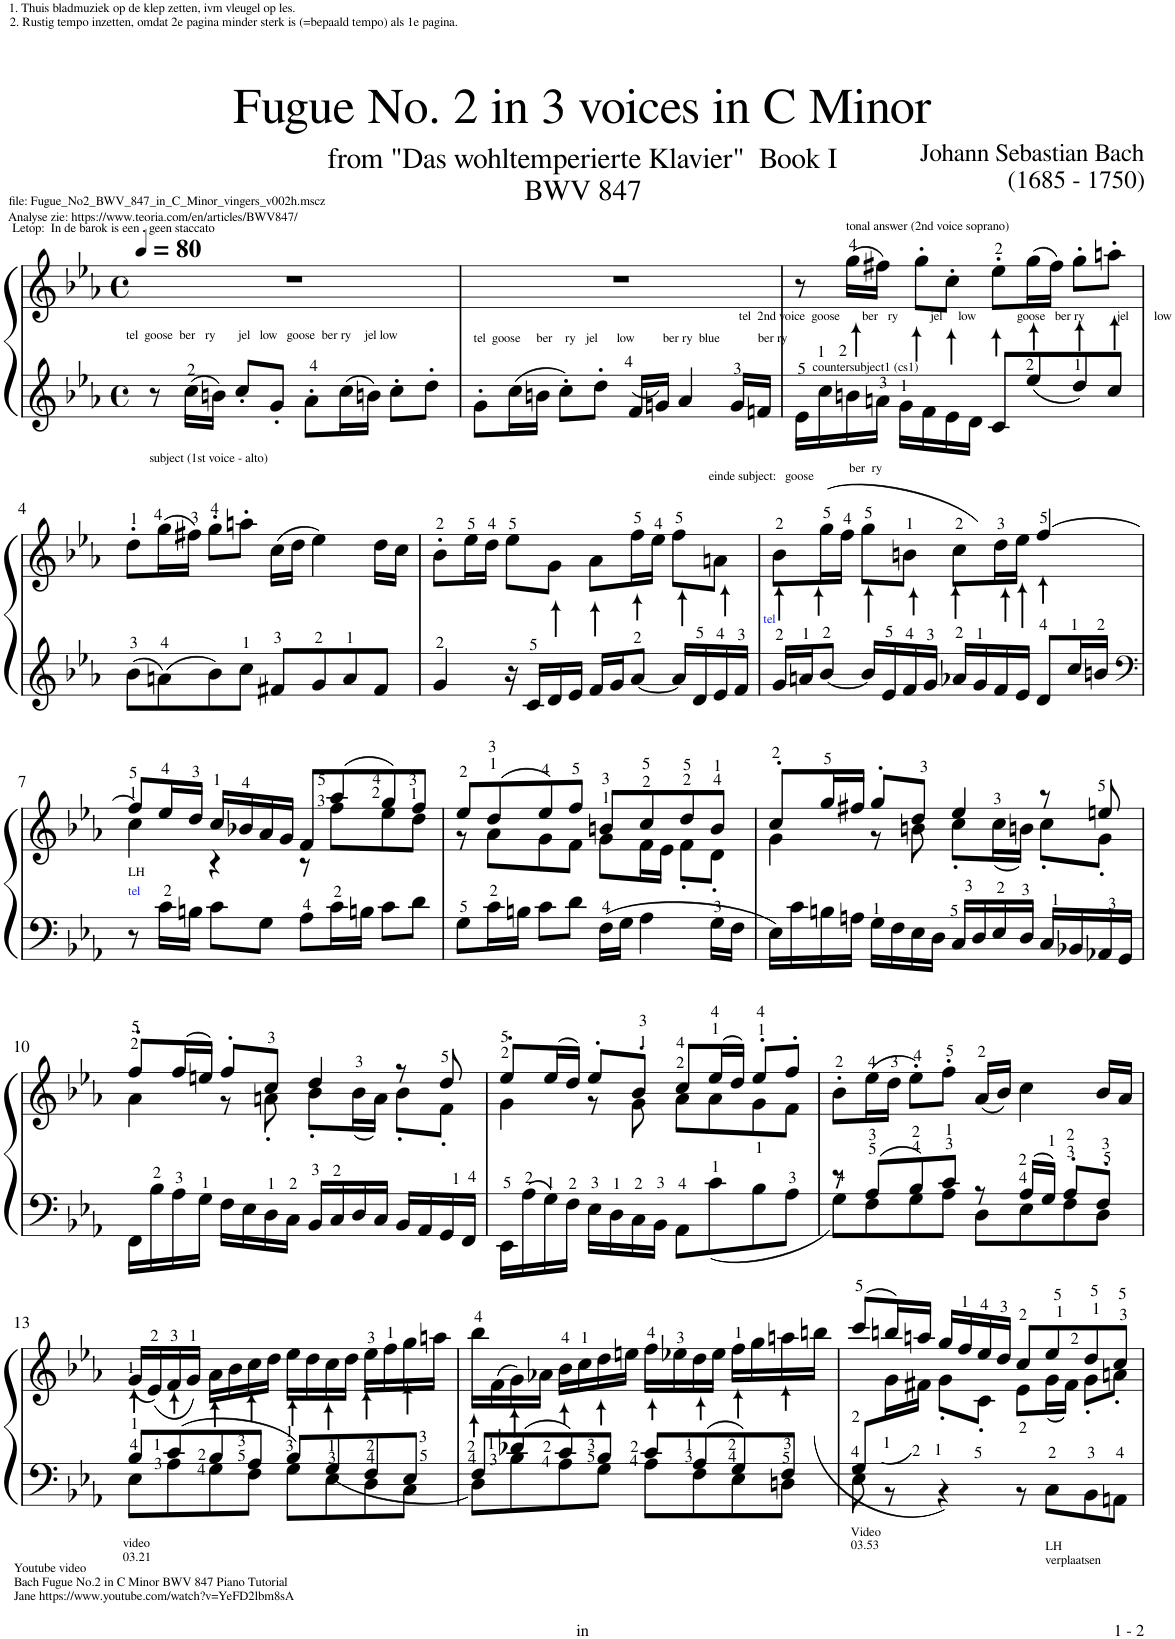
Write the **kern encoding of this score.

**kern	**kern
*part1	*part1
*staff2	*staff1
*I"Piano	*
*I'Pno.	*
*clefG2	*clefG2
*k[b-e-a-]	*k[b-e-a-]
*M4/4	*M4/4
*met(c)	*met(c)
*MM80	*MM80
=1	=1
!	!LO:TX:a:t=file&colon; Fugue_No2_BWV_847_in_C_Minor_vingers_v002h.mscz
!	!LO:TX:a:t=Letop&colon;  In de barok is een
!	!LO:TX:a:B:t=.
!	!LO:TX:a:t=geen staccato
!	!LO:TX:a:t=Analyse zie&colon; https&colon;//www.teoria.com/en/articles/BWV847/
!LO:TX:a:t=tel  goose  ber   ry       jel   low   goose  ber ry    jel low	!
!LO:TX:b:t=subject (1st voice - alto)	!
8r	1r
!LO:TX:a:t=1. Thuis bladmuziek op de klep zetten, ivm vleugel op les.	!
!LO:TX:a:t=2. Rustig tempo inzetten, omdat 2e pagina minder sterk is (=bepaald tempo) als 1e pagina.	!
16cc\LL	.
16bn\JJ	.
8cc'/L	.
8g'/J	.
8a-'\L	.
16cc\L	.
16bn\JJ	.
8cc'\L	.
8dd'\J	.
=2	=2
!LO:TX:a:t=tel  goose     ber    ry   jel      low         ber ry  blue            ber ry	!
8g'\L	1r
16cc\L	.
16bn\JJ	.
8cc'\L	.
8dd'\J	.
16f/LL	.
16gn/JJ	.
4a-/	.
16g/LL	.
16fn/JJ	.
=3	=3
!LO:TX:a:t=tel  2nd voice  goose       ber   ry          jel     low             goose   ber ry          jel        low	!
!LO:TX:b:t=einde subject&colon;   goose	!
16e-\LL	8r
!LO:TX:a:t=countersubject1 (cs1)	!
16cc\	.
!	!LO:TX:a:t=tonal answer (2nd voice soprano)
!LO:TX:b:t=ber  ry	!
16bn\	(16gg::\LL
16an\JJ	16ff#X\JJ)
16g\LL	8gg::'\L
16f\	.
16e-\	8cc::'\J
16d\JJ	.
8c/L	8ee-::'\L
8ee-/	(16gg::\L
.	16ff#\JJ)
8dd/	8gg::'\L
8cc/J	8aan::'\J
!!LO:LB:g=z
=4	=4
8b->\L	8dd'\L
8an>\	(16gg\L
.	16ff#X\JJ)
8b-\	8gg'\L
8cc>\J	8aan'\J
8f#X>/L	(16cc\LL
.	16dd\JJ
8g>/	4ee-\)
8a>/	.
8f#/J	16dd\LL
.	16cc\JJ
=5	=5
4g>/	8b-'\L
.	16ee-\L
.	16dd\JJ
16r	8ee-\L
16c>/LL	.
16d/	8g::\J
16e-/JJ	.
16f/LL	8a-::\L
16g/J	.
[8a->/J	16ff::\L
.	16ee-\JJ
16a-/LL]	8ff::\L
16d>/	.
16e->/	8an::\J
16f>/JJ	.
=6	=6
!	!LO:TX:b:color=#111CEA:t=tel
16g>/LL	8b-::\L
16an>/J	.
[8b->/J	16gg::\L
.	16ff\JJ
16b-/LL]	8gg::\L
16e->/	.
16f>/	8bn::\J
16g>/JJ	.
16a-X>/LL	8cc::\L
16g>/	.
16f/	16dd::\L
16e-/JJ	16ee-::\JJ
8d>/L	[4ff::/
16cc>/L	.
16bn>/JJ	.
!!LO:LB:g=z
=7	=7
*clefF4	*
*	*^
!	!LO:TX:b:t=LH	!
!	!LO:TX:b:color=#111CEA:t=tel	!
8r	8ff/L]	4cc\
16c>\LL	16ee-/L	.
16Bn\JJ	16dd/JJ	.
8c\L	16cc/LL	4r
.	16b-X/	.
8G\J	16a-/	.
.	16g/JJ	.
8A->\L	8f/L	8r
16c>\L	(8aa-/	8ff>\L
16Bn\JJ	.	.
8c\L	8gg/)	8ee->\
8d\J	8ff/J	8dd>\J
=8	=8	=8
8G>\L	8ee-/L	8r
16c>\L	(8dd/	8a->\L
16Bn\JJ	.	.
8c\L	8ee-/)	8g\
8d\J	8ff/J	8f\J
16F>\LL	8bn/L	8g>\L
16G\JJ	.	.
4A-\	8cc/	16f>\L
.	.	16e-\JJ
.	8dd/	8f'\L
16G>\LL	8b/J	8d'\J
16F\JJ	.	.
=9	=9	=9
16E-\LL	8cc'/L	4g\
16c\	.	.
16Bn\	16gg/L	.
16An\JJ	16ff#X/JJ	.
16G>\LL	8gg'/L	8r
16F\	.	.
16E-\	8dd/J	8bn\
16D\JJ	.	.
16C>/LL	4ee-/	8cc'\L
16D>/	.	.
16E->/	.	(16cc\L
16D>/JJ	.	16bn\JJ)
16C>/LL	8r	8cc'\L
16BB-X/	.	.
16AA-X>/	8een/	8g'\J
16GG/JJ	.	.
!!LO:LB:g=z	!!
=10	=10	=10
16FF\LL	8ff'/L	4a->\
16B->\	.	.
16A->\	(16ff/L	.
16G>\JJ	16een/JJ)	.
16F\LL	8ff'/L	8r
16E-\	.	.
16D>\	8cc/J	8an'\
16C>\JJ	.	.
16BB->/LL	4dd/	8b-'\L
16C>/	.	.
16D/	.	(16b->\L
16C/JJ	.	16a\JJ)
16BB-/LL	8r	8b-'\L
16AA-/	.	.
16GG>/	8dd/	8f'\J
16FF>/JJ	.	.
=11	=11	=11
16EE->\LL	8ee-'/L	4g>\
16A->\	.	.
16G>\	(16ee-/L	.
16F>\JJ	16dd/JJ)	.
16E->\LL	8ee-'/L	8r
16D>\	.	.
16C>\	8b-'/J	8g>\
16BB->\JJ	.	.
8AA->\L	8cc/L	8a->\L
8c>\	(16ee-/L	8a->\
.	16dd/JJ)	.
8B-\	8ee-'/L	8g>\
8A->\J	8ff'/J	8f\J
*	*v	*v
=12	=12
*^	*
8r	8G>\L	8b-'\L
8A-/L	8F\	(16ee-\L
.	.	16dd\JJ
8B-/	8G>\	8ee-'\L)
8c/J	8A-\J	8ff'\J
8r	8D\L	(16a-/LL
.	.	16b-/JJ)
16A-/LL	8E->\	4cc\
16G/JJ	.	.
8A-'/L	8F\	.
8F'/J	8D\J	16b-/LL
.	.	16a-/JJ
!!LO:LB:g=z
=13	=13	=13
!LO:TX:b:t=video	!	!
!LO:TX:b:t=03.21	!	!
!LO:TX:b:t=Youtube video	!	!
!LO:TX:b:t=Bach Fugue No.2 in C Minor BWV 847 Piano Tutorial	!	!
!LO:TX:b:t=Jane https&colon;//www.youtube.com/watch?v=YeFD2lbm8sA	!	!
8B-/L	8E-\L	(16g::/LL
.	.	(16e-/)
8c/	8A-\	16f::/
.	.	16g/JJ)
8B-/	8G\	16a-::\LL
.	.	16b-\
8A-/J	8F\J	16cc::\
.	.	16dd\JJ
8B-/L	8G\L	16ee-::\LL
.	.	16dd\
8G/	8E-\	16cc::\
.	.	16dd\JJ
8F/	8D\	16ee-::\LL
.	.	16ff\
8E-/J	8C\J	16gg::\
.	.	16aan\JJ
=14	=14	=14
8F/L	8D\L	16bb-::\LL
.	.	(16f\
8d-X/	8B-\	16g::\)
.	.	16a-X\JJ
8c/	8A-\	16b-::\LL
.	.	16cc\
8B-/J	8G\J	16dd::\
.	.	16een\JJ
8c/L	8A-\L	16ff::\LL
.	.	16ee-X\
8A-/	8F\	16dd::\
.	.	16ee-\JJ
8G/	8E-\	16ff::\LL
.	.	16gg\
8F/J	8Dn\J	16aan::\
.	.	16bbn\JJ
=15	=15	=15
*	*^	*^
!LO:TX:b:t=Video	!	!	!	!
!LO:TX:b:t=03.53	!	!	!	!
8G/L	8r	8E-\	(8ccc/L	8ryy
2..ryy	16ryy	8r	16bbn/L)	(<16g\L
.	16ryy	.	16aan/JJ	16f#X\JJ)
.	8ryy	4r	16gg/LL	8g'\L
.	.	.	16ff/	.
.	8ryy	.	16ee-/	(8c'\J
.	.	.	16dd/JJ	.
.	8ryy	8r	8cc/L	8e-\L
!	!LO:TX:b:t=LH	!	!	!
!	!LO:TX:b:t=verplaatsen	!	!	!
.	16ryy	8C>\L	8ee-/	(16g\L
.	16ryy	.	.	16f#\JJ)
.	8ryy	8BB->\	8dd/	8g'\L
.	8ryy	8AAn>\J)	8cc/J	8an'\J
*v	*v	*v	*	*
*	*v	*v
=	=
*-	*-
